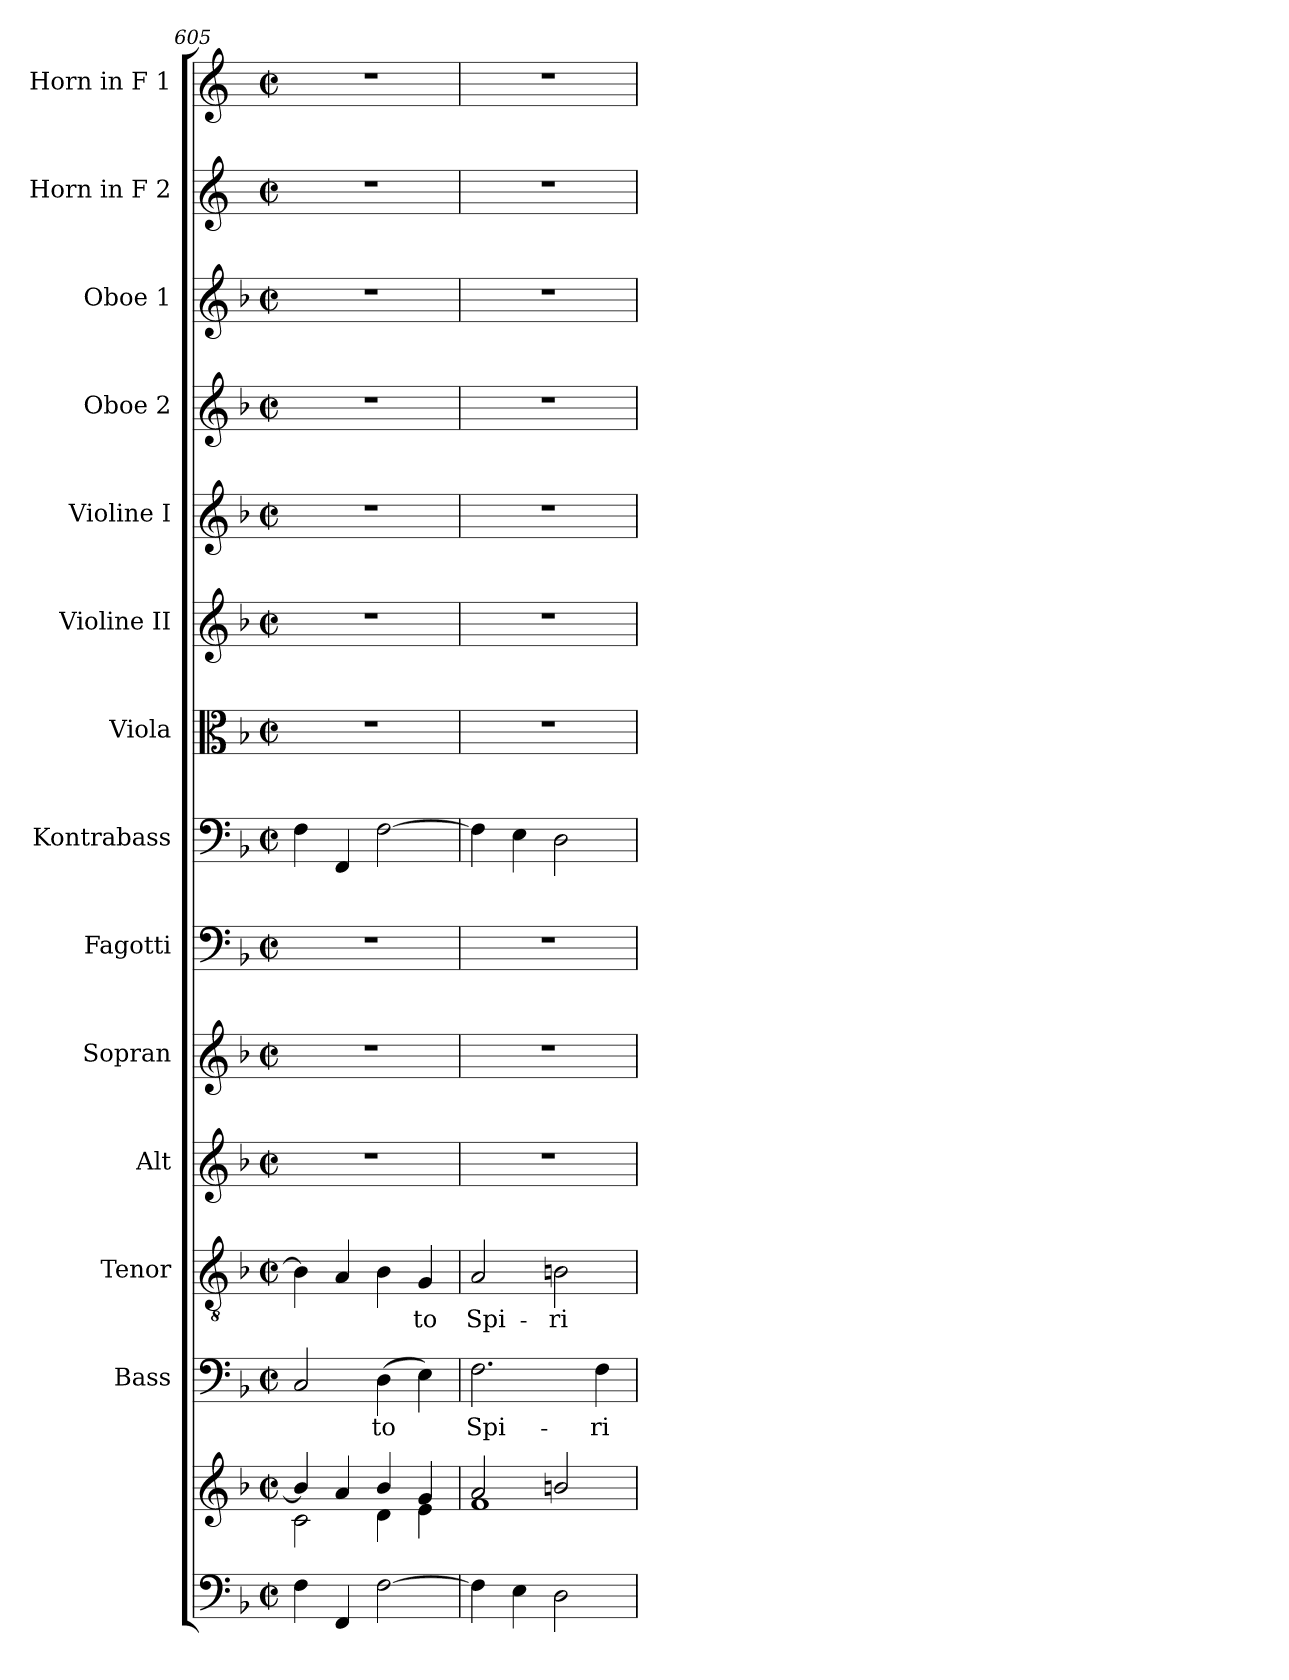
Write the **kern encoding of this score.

**kern	**kern	**kern	**text	**kern	**text	**kern	**kern	**kern	**kern	**kern	**kern	**kern	**kern	**kern	**kern	**kern
*part14	*part14	*part13	*part13	*part12	*part12	*part11	*part10	*part9	*part8	*part7	*part6	*part5	*part4	*part3	*part2	*part1
*staff15	*staff14	*staff13	*staff13	*staff12	*staff12	*staff11	*staff10	*staff9	*staff8	*staff7	*staff6	*staff5	*staff4	*staff3	*staff2	*staff1
*	*	*I"Bass	*	*I"Tenor	*	*I"Alt	*I"Sopran	*I"Fagotti	*I"Kontrabass	*I"Viola	*I"Violine II	*I"Violine I	*I"Oboe 2	*I"Oboe 1	*I"Horn in F 2	*I"Horn in F 1
*	*	*I'B.	*	*I'T.	*	*I'A.	*I'S.	*I'Fg.	*I'Kb.	*I'Vla.	*I'Vl. II	*I'Vl. I	*I'Ob. 2	*I'Ob. 1	*	*
*clefF4	*clefG2	*clefF4	*	*clefGv2	*	*clefG2	*clefG2	*clefF4	*clefF4	*clefC3	*clefG2	*clefG2	*clefG2	*clefG2	*clefG2	*clefG2
*	*	*	*	*	*	*	*	*	*ITrd7c12	*	*	*	*	*	*ITrd4c7	*ITrd4c7
*k[b-]	*k[b-]	*k[b-]	*	*k[b-]	*	*k[b-]	*k[b-]	*k[b-]	*k[b-]	*k[b-]	*k[b-]	*k[b-]	*k[b-]	*k[b-]	*k[b-]	*k[b-]
*F:	*F:	*F:	*	*F:	*	*F:	*F:	*F:	*F:	*F:	*F:	*F:	*F:	*F:	*F:	*F:
*M2/2	*M2/2	*M2/2	*	*M2/2	*	*M2/2	*M2/2	*M2/2	*M2/2	*M2/2	*M2/2	*M2/2	*M2/2	*M2/2	*M2/2	*M2/2
*met(c|)	*met(c|)	*met(c|)	*	*met(c|)	*	*met(c|)	*met(c|)	*met(c|)	*met(c|)	*met(c|)	*met(c|)	*met(c|)	*met(c|)	*met(c|)	*met(c|)	*met(c|)
=605	=605	=605	=605	=605	=605	=605	=605	=605	=605	=605	=605	=605	=605	=605	=605	=605
*	*^	*	*	*	*	*	*	*	*	*	*	*	*	*	*	*
4F\	4b-/]	2c\	2C/	.	4B-\]	.	1r	1r	1r	4FF\	1r	1r	1r	1r	1r	1r	1r
4FF/	4a/	.	.	.	4A/	.	.	.	.	4FFF/	.	.	.	.	.	.	.
!	!	!	!	!LO:LY:b	!	!	!	!	!	!	!	!	!	!	!	!	!
[2F\	4b-/	4d\	(>4D\	-to	4B-\	.	.	.	.	[2FF\	.	.	.	.	.	.	.
!	!	!	!	!	!	!LO:LY:b	!	!	!	!	!	!	!	!	!	!	!
.	4g/	4e\	4E\)	.	4G/	-to	.	.	.	.	.	.	.	.	.	.	.
=606	=606	=606	=606	=606	=606	=606	=606	=606	=606	=606	=606	=606	=606	=606	=606	=606	=606
!	!	!	!	!LO:LY:b	!	!LO:LY:b	!	!	!	!	!	!	!	!	!	!	!
4F\]	2a/	1f	2.F\	Spi-	2A/	Spi-	1r	1r	1r	4FF\]	1r	1r	1r	1r	1r	1r	1r
4E\	.	.	.	.	.	.	.	.	.	4EE\	.	.	.	.	.	.	.
!	!	!	!	!	!	!LO:LY:b	!	!	!	!	!	!	!	!	!	!	!
2D\	2bn/	.	.	.	2Bn\	-ri-	.	.	.	2DD\	.	.	.	.	.	.	.
!	!	!	!	!LO:LY:b	!	!	!	!	!	!	!	!	!	!	!	!	!
.	.	.	4F\	-ri-	.	.	.	.	.	.	.	.	.	.	.	.	.
*	*v	*v	*	*	*	*	*	*	*	*	*	*	*	*	*	*	*
=	=	=	=	=	=	=	=	=	=	=	=	=	=	=	=	=
*-	*-	*-	*-	*-	*-	*-	*-	*-	*-	*-	*-	*-	*-	*-	*-	*-
